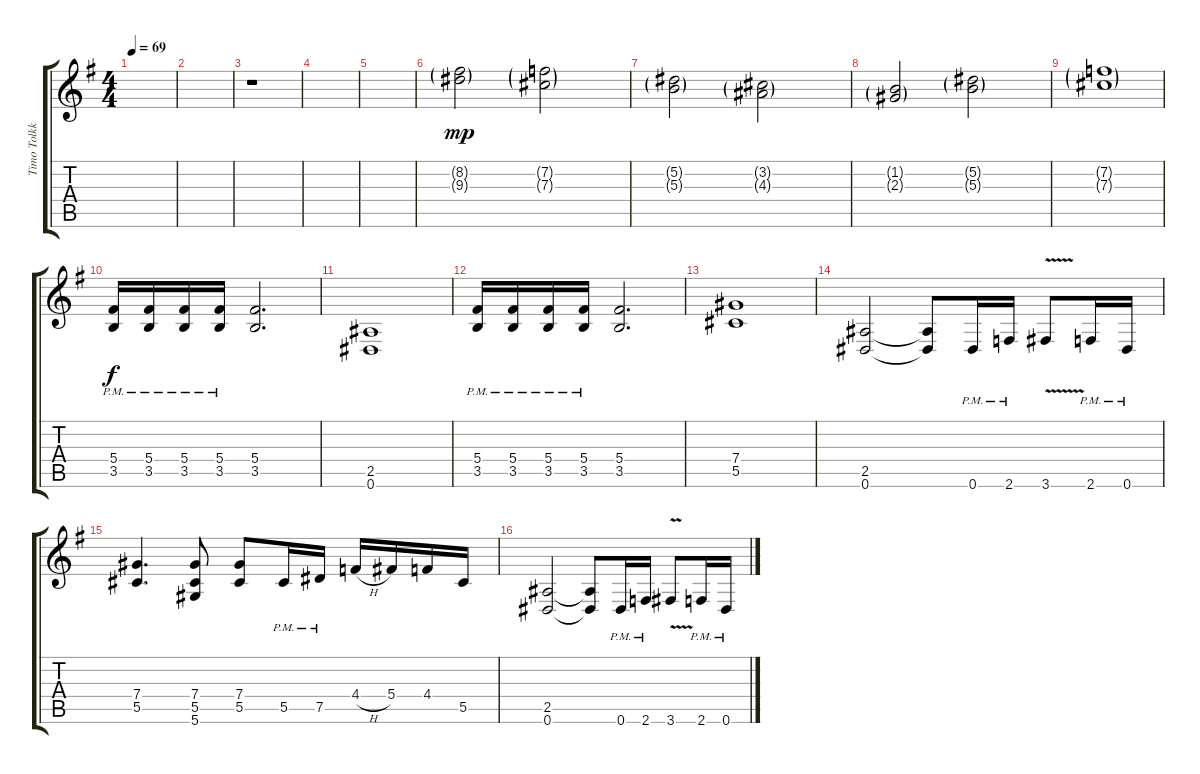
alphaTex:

\track ("Timo Tolkki II" "Timo Tolkk") {instrument distortionguitar}
\staff {score tabs}
\tuning (Eb4 Bb3 Gb3 Db3 Ab2 Eb2) {hide}
\ts (4 4)
\tempo 69
\clef g2
\ks g
|
|
r.1 |
|
|
(8.2{g} 9.3{g}).2{dy mp} (7.2{g} 7.3{g}).2 |
(5.2{g} 5.3{g}).2 (3.2{g} 4.3{g}).2 |
(1.2{g} 2.3{g}).2 (5.2{g} 5.3{g}).2 |
(7.2{g} 7.3{g}).1 |
(5.4{pm} 3.5{pm}).16{dy f} (5.4{pm} 3.5{pm}).16 (5.4{pm} 3.5{pm}).16 (5.4{pm} 3.5{pm}).16 (5.4 3.5).2{d} |
(2.5 0.6).1 |
(5.4{pm} 3.5{pm}).16 (5.4{pm} 3.5{pm}).16 (5.4{pm} 3.5{pm}).16 (5.4{pm} 3.5{pm}).16 (5.4 3.5).2{d} |
(7.4 5.5).1 |
(2.5 0.6).2 (2.5{t} 0.6{t}).8 0.6{pm}.16 2.6{pm}.16 3.6{v}.8 2.6{pm}.16 0.6{pm}.16 |
(7.4 5.5).4{d} (7.4 5.5 5.6).8 (7.4 5.5).8 5.5{pm}.16 7.5{pm}.16 4.4{h}.16 5.4.16 4.4.16 5.5.16 |
(2.5 0.6).2 (2.5{t} 0.6{t}).8 0.6{pm}.16 2.6{pm}.16 3.6{v}.8 2.6{pm}.16 0.6{pm}.16
